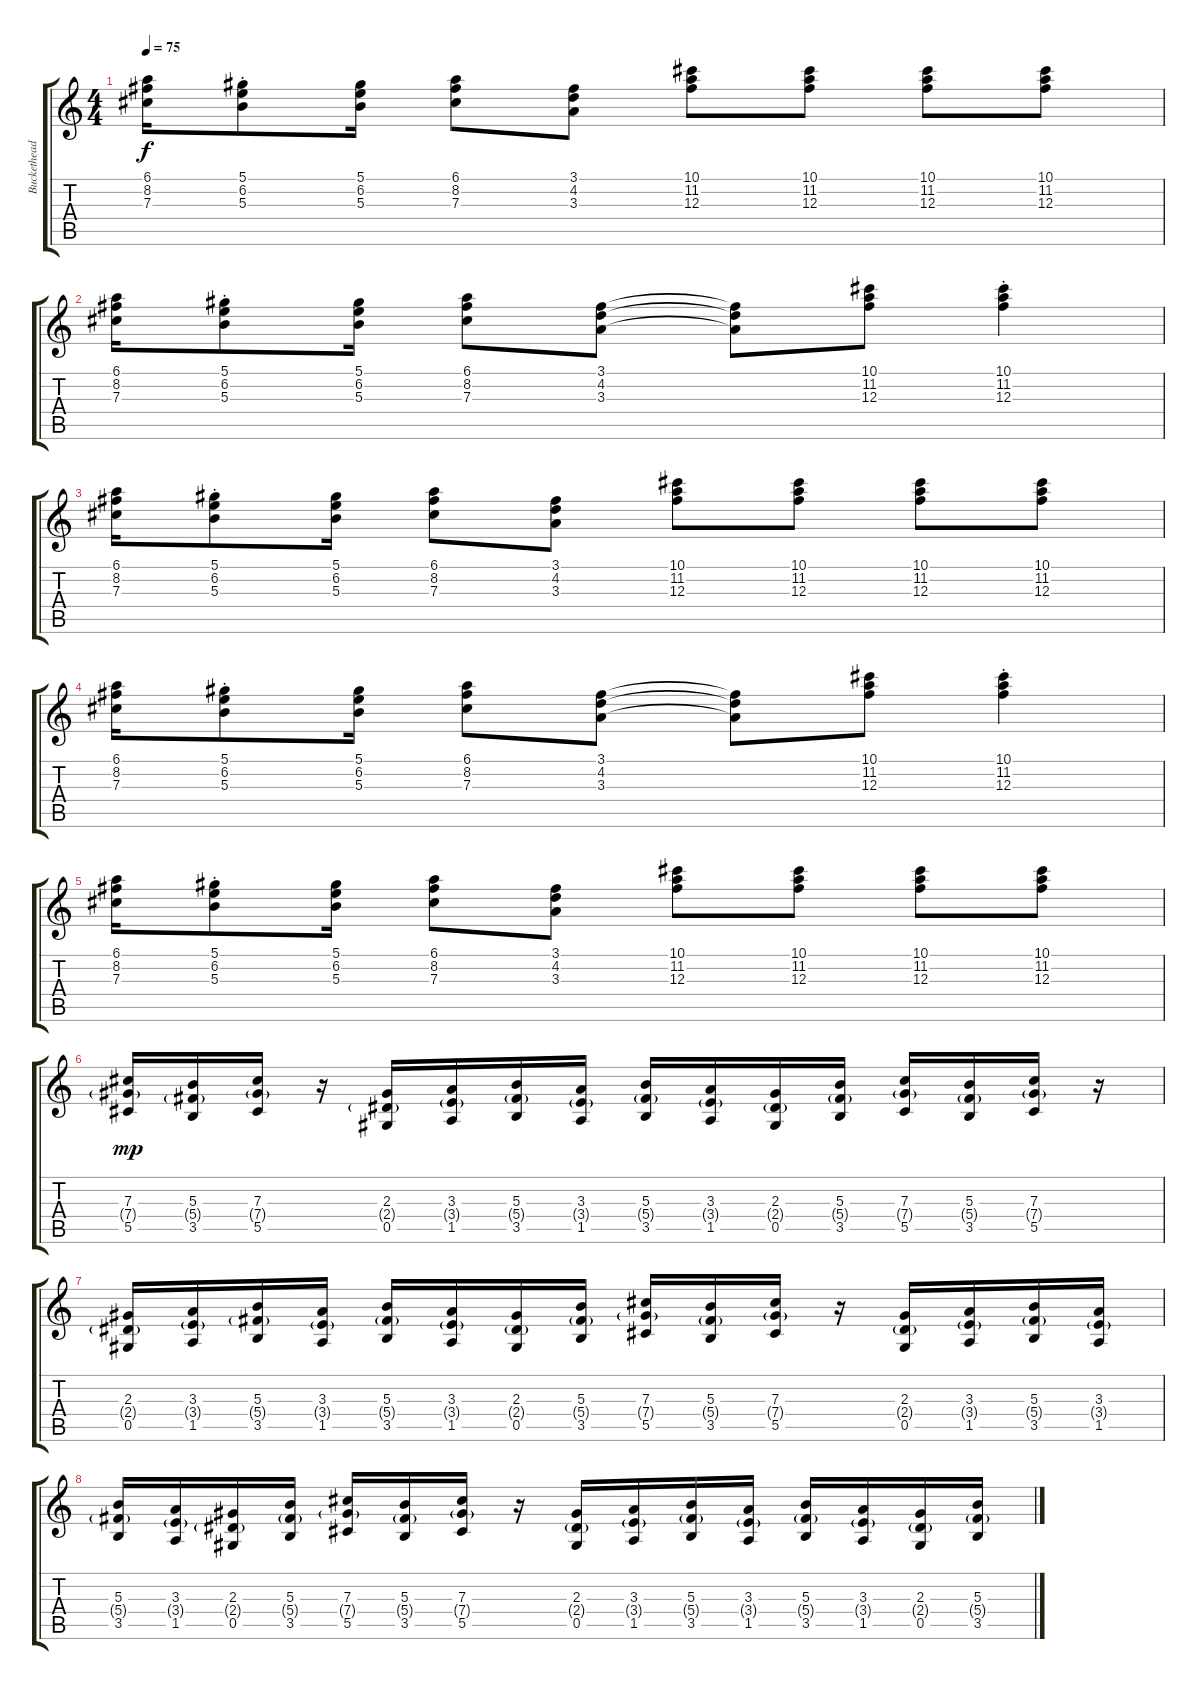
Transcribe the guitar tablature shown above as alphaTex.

\track ("Buckethead" "Buckethead") {instrument distortionguitar}
\staff {score tabs}
\tuning (Eb4 Bb3 Gb3 Db3 Ab2 Eb2) {hide}
\ts (4 4)
\tempo 75
\clef g2
\ks c
(6.1 8.2 7.3).16{dy f} (5.1{st} 6.2{st} 5.3{st}).8 (5.1 6.2 5.3).16 (6.1 8.2 7.3).8 (3.1 4.2 3.3).8 (10.1 11.2 12.3).8 (10.1 11.2 12.3).8 (10.1 11.2 12.3).8 (10.1 11.2 12.3).8 |
(6.1 8.2 7.3).16 (5.1{st} 6.2{st} 5.3{st}).8 (5.1 6.2 5.3).16 (6.1 8.2 7.3).8 (3.1 4.2 3.3).8 (3.1{t} 4.2{t} 3.3{t}).8 (10.1 11.2 12.3).8 (10.1{st} 11.2{st} 12.3{st}).4 |
(6.1 8.2 7.3).16 (5.1{st} 6.2{st} 5.3{st}).8 (5.1 6.2 5.3).16 (6.1 8.2 7.3).8 (3.1 4.2 3.3).8 (10.1 11.2 12.3).8 (10.1 11.2 12.3).8 (10.1 11.2 12.3).8 (10.1 11.2 12.3).8 |
(6.1 8.2 7.3).16 (5.1{st} 6.2{st} 5.3{st}).8 (5.1 6.2 5.3).16 (6.1 8.2 7.3).8 (3.1 4.2 3.3).8 (3.1{t} 4.2{t} 3.3{t}).8 (10.1 11.2 12.3).8 (10.1{st} 11.2{st} 12.3{st}).4 |
(6.1 8.2 7.3).16 (5.1{st} 6.2{st} 5.3{st}).8 (5.1 6.2 5.3).16 (6.1 8.2 7.3).8 (3.1 4.2 3.3).8 (10.1 11.2 12.3).8 (10.1 11.2 12.3).8 (10.1 11.2 12.3).8 (10.1 11.2 12.3).8 |
(7.3 7.4{g} 5.5).16{dy mp instrument distortionguitar} (5.3 5.4{g} 3.5).16 (7.3 7.4{g} 5.5).16 r.16 (2.3 2.4{g} 0.5).16 (3.3 3.4{g} 1.5).16 (5.3 5.4{g} 3.5).16 (3.3 3.4{g} 1.5).16 (5.3 5.4{g} 3.5).16 (3.3 3.4{g} 1.5).16 (2.3 2.4{g} 0.5).16 (5.3 5.4{g} 3.5).16 (7.3 7.4{g} 5.5).16 (5.3 5.4{g} 3.5).16 (7.3 7.4{g} 5.5).16 r.16 |
(2.3 2.4{g} 0.5).16 (3.3 3.4{g} 1.5).16 (5.3 5.4{g} 3.5).16 (3.3 3.4{g} 1.5).16 (5.3 5.4{g} 3.5).16 (3.3 3.4{g} 1.5).16 (2.3 2.4{g} 0.5).16 (5.3 5.4{g} 3.5).16 (7.3 7.4{g} 5.5).16 (5.3 5.4{g} 3.5).16 (7.3 7.4{g} 5.5).16 r.16 (2.3 2.4{g} 0.5).16 (3.3 3.4{g} 1.5).16 (5.3 5.4{g} 3.5).16 (3.3 3.4{g} 1.5).16 |
(5.3 5.4{g} 3.5).16 (3.3 3.4{g} 1.5).16 (2.3 2.4{g} 0.5).16 (5.3 5.4{g} 3.5).16 (7.3 7.4{g} 5.5).16 (5.3 5.4{g} 3.5).16 (7.3 7.4{g} 5.5).16 r.16 (2.3 2.4{g} 0.5).16 (3.3 3.4{g} 1.5).16 (5.3 5.4{g} 3.5).16 (3.3 3.4{g} 1.5).16 (5.3 5.4{g} 3.5).16 (3.3 3.4{g} 1.5).16 (2.3 2.4{g} 0.5).16 (5.3 5.4{g} 3.5).16
